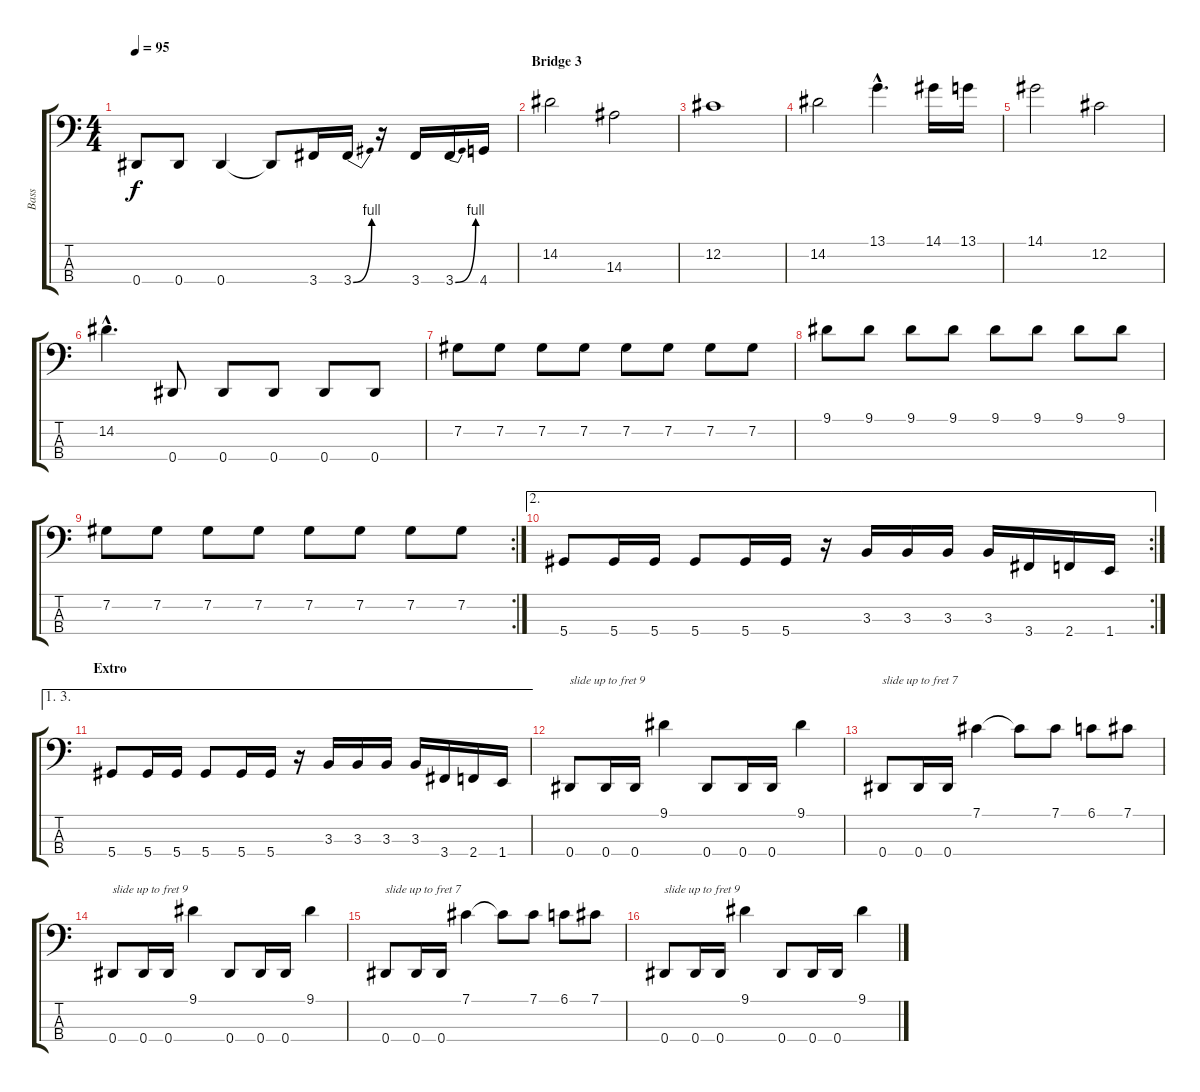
\track ("Bass" "Bass") {instrument electricbassfinger}
\staff {score tabs}
\tuning (Gb2 Db2 Ab1 Eb1) {hide}
\ts (4 4)
\tempo 95
\clef f4
\ks c
0.4.8{dy f} 0.4.8 0.4.4 0.4{t}.8 3.4.16 3.4{be (bend 0 0 60 4)}.16 r.16 3.4.16 3.4{be (bend 0 0 60 4)}.16 4.4.16 |
\section ("" "Bridge 3")
14.2.2 14.3.2 |
12.2.1 |
14.2.2 13.1{hac}.4{d} 14.1.16 13.1.16 |
14.1.2 12.2.2 |
14.2{hac}.4{d} 0.4.8 0.4.8 0.4.8 0.4.8 0.4.8 |
7.2.8 7.2.8 7.2.8 7.2.8 7.2.8 7.2.8 7.2.8 7.2.8 |
9.1.8 9.1.8 9.1.8 9.1.8 9.1.8 9.1.8 9.1.8 9.1.8 |
\rc 2
7.2.8 7.2.8 7.2.8 7.2.8 7.2.8 7.2.8 7.2.8 7.2.8 |
\ae 2
\rc 2
5.4.8 5.4.16 5.4.16 5.4.8 5.4.16 5.4.16 r.16 3.3.16 3.3.16 3.3.16 3.3.16 3.4.16 2.4.16 1.4.16 |
\ae (1 3)
\section ("" "Extro")
5.4.8 5.4.16 5.4.16 5.4.8 5.4.16 5.4.16 r.16 3.3.16 3.3.16 3.3.16 3.3.16 3.4.16 2.4.16 1.4.16 |
0.4.8{txt "slide up to fret 9"} 0.4.16 0.4.16 9.1.4 0.4.8 0.4.16 0.4.16 9.1.4 |
0.4.8{txt "slide up to fret 7"} 0.4.16 0.4.16 7.1.4 7.1{t}.8 7.1.8 6.1.8 7.1.8 |
0.4.8{txt "slide up to fret 9"} 0.4.16 0.4.16 9.1.4 0.4.8 0.4.16 0.4.16 9.1.4 |
0.4.8{txt "slide up to fret 7"} 0.4.16 0.4.16 7.1.4 7.1{t}.8 7.1.8 6.1.8 7.1.8 |
0.4.8{txt "slide up to fret 9"} 0.4.16 0.4.16 9.1.4 0.4.8 0.4.16 0.4.16 9.1.4
